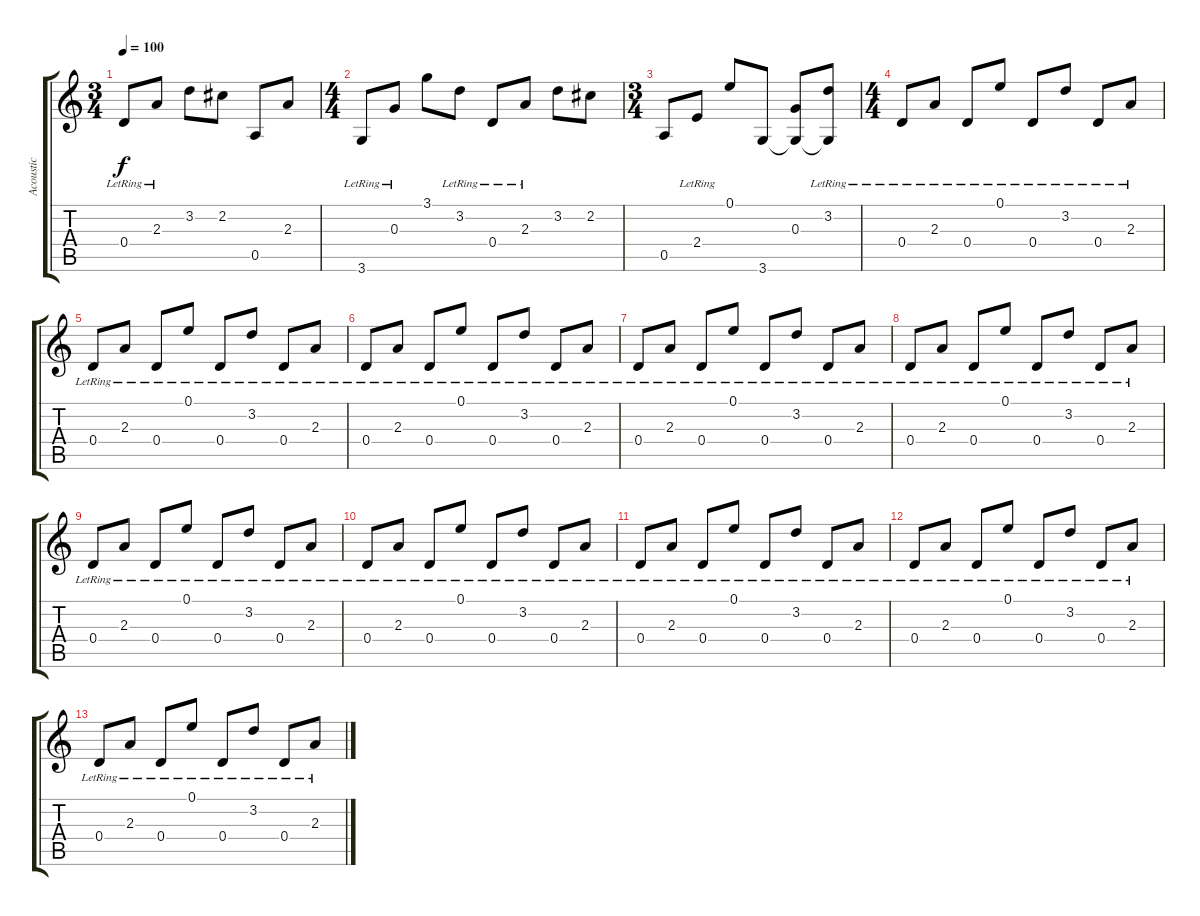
\track ("Acoustic" "Acoustic") {instrument acousticguitarsteel}
\staff {score tabs}
\tuning (E4 B3 G3 D3 A2 E2) {hide}
\ts (3 4)
\tempo 100
\clef g2
\ks c
0.4{lr}.8{dy f} 2.3{lr}.8 3.2.8 2.2.8 0.5.8 2.3.8 |
\ts (4 4)
3.6{lr}.8 0.3{lr}.8 3.1.8 3.2{lr}.8 0.4{lr}.8 2.3{lr}.8 3.2.8 2.2.8 |
\ts (3 4)
0.5.8 2.4{lr}.8 0.1.8 3.6.8 (0.3 3.6{t}).8 (3.2{lr} 3.6{t}).8 |
\ts (4 4)
0.4{lr}.8 2.3{lr}.8 0.4{lr}.8 0.1{lr}.8 0.4{lr}.8 3.2{lr}.8 0.4{lr}.8 2.3{lr}.8 |
0.4{lr}.8 2.3{lr}.8 0.4{lr}.8 0.1{lr}.8 0.4{lr}.8 3.2{lr}.8 0.4{lr}.8 2.3{lr}.8 |
0.4{lr}.8 2.3{lr}.8 0.4{lr}.8 0.1{lr}.8 0.4{lr}.8 3.2{lr}.8 0.4{lr}.8 2.3{lr}.8 |
0.4{lr}.8 2.3{lr}.8 0.4{lr}.8 0.1{lr}.8 0.4{lr}.8 3.2{lr}.8 0.4{lr}.8 2.3{lr}.8 |
0.4{lr}.8 2.3{lr}.8 0.4{lr}.8 0.1{lr}.8 0.4{lr}.8 3.2{lr}.8 0.4{lr}.8 2.3{lr}.8 |
0.4{lr}.8 2.3{lr}.8 0.4{lr}.8 0.1{lr}.8 0.4{lr}.8 3.2{lr}.8 0.4{lr}.8 2.3{lr}.8 |
0.4{lr}.8 2.3{lr}.8 0.4{lr}.8 0.1{lr}.8 0.4{lr}.8 3.2{lr}.8 0.4{lr}.8 2.3{lr}.8 |
0.4{lr}.8 2.3{lr}.8 0.4{lr}.8 0.1{lr}.8 0.4{lr}.8 3.2{lr}.8 0.4{lr}.8 2.3{lr}.8 |
0.4{lr}.8 2.3{lr}.8 0.4{lr}.8 0.1{lr}.8 0.4{lr}.8 3.2{lr}.8 0.4{lr}.8 2.3{lr}.8 |
0.4{lr}.8 2.3{lr}.8 0.4{lr}.8 0.1{lr}.8 0.4{lr}.8 3.2{lr}.8 0.4{lr}.8 2.3{lr}.8
